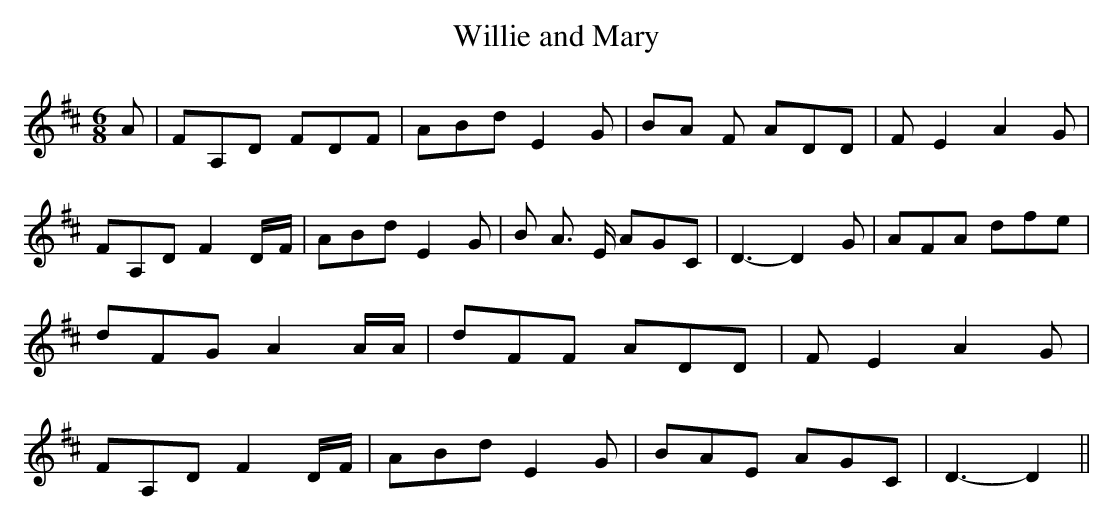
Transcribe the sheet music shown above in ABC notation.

X:1
T:Willie and Mary
M:6/8
L:1/8
K:D
 A| FA,D FDF| ABd E2 G|B-A F ADD| F- E2 A2 G| FA,D F2D/2-F/2| ABd E2 G|\
 B A3/2 E/2 AGC| D3- D2 G| AFA dfe| dFG A2 A/2A/2| dFF ADD| F- E2 A2 G|\
 FA,D F2D/2-F/2| ABd E2 G| BAE AGC| D3- D2||
